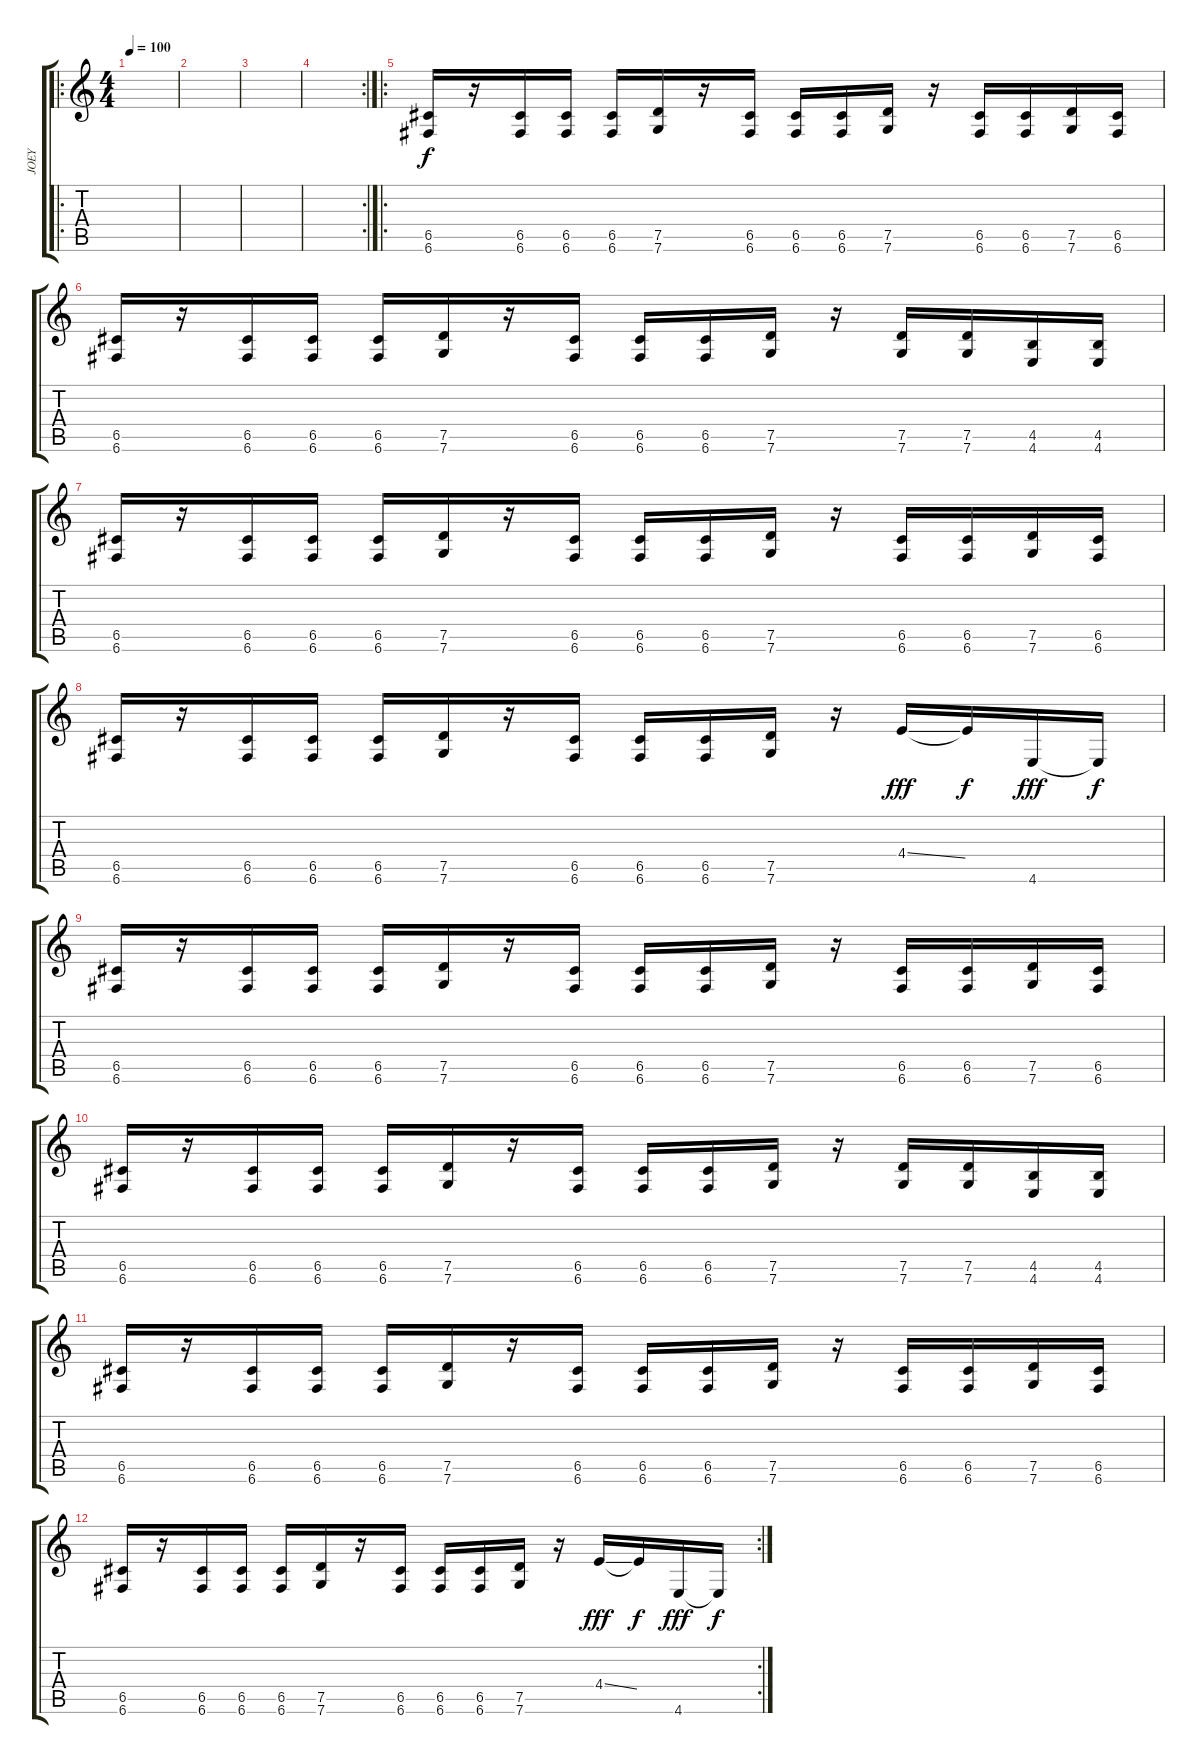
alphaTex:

\track ("JOEY" "JOEY") {instrument distortionguitar}
\staff {score tabs}
\tuning (D4 A3 F3 C3 G2 C2) {hide}
\ro
\ts (4 4)
\tempo 100
\clef g2
\ks c
|
|
|
\rc 2
|
\ro
(6.5 6.6).16 r.16 (6.5 6.6).16 (6.5 6.6).16 (6.5 6.6).16 (7.5 7.6).16 r.16 (6.5 6.6).16 (6.5 6.6).16 (6.5 6.6).16 (7.5 7.6).16 r.16 (6.5 6.6).16 (6.5 6.6).16 (7.5 7.6).16 (6.5 6.6).16 |
(6.5 6.6).16 r.16 (6.5 6.6).16 (6.5 6.6).16 (6.5 6.6).16 (7.5 7.6).16 r.16 (6.5 6.6).16 (6.5 6.6).16 (6.5 6.6).16 (7.5 7.6).16 r.16 (7.5 7.6).16 (7.5 7.6).16 (4.5 4.6).16 (4.5 4.6).16 |
(6.5 6.6).16 r.16 (6.5 6.6).16 (6.5 6.6).16 (6.5 6.6).16 (7.5 7.6).16 r.16 (6.5 6.6).16 (6.5 6.6).16 (6.5 6.6).16 (7.5 7.6).16 r.16 (6.5 6.6).16 (6.5 6.6).16 (7.5 7.6).16 (6.5 6.6).16 |
(6.5 6.6).16 r.16 (6.5 6.6).16 (6.5 6.6).16 (6.5 6.6).16 (7.5 7.6).16 r.16 (6.5 6.6).16 (6.5 6.6).16 (6.5 6.6).16 (7.5 7.6).16 r.16 4.4{ss}.16{dy fff} 4.4{t}.16{dy f} 4.6.16{dy fff} 4.6{t}.16{dy f} |
(6.5 6.6).16 r.16 (6.5 6.6).16 (6.5 6.6).16 (6.5 6.6).16 (7.5 7.6).16 r.16 (6.5 6.6).16 (6.5 6.6).16 (6.5 6.6).16 (7.5 7.6).16 r.16 (6.5 6.6).16 (6.5 6.6).16 (7.5 7.6).16 (6.5 6.6).16 |
(6.5 6.6).16 r.16 (6.5 6.6).16 (6.5 6.6).16 (6.5 6.6).16 (7.5 7.6).16 r.16 (6.5 6.6).16 (6.5 6.6).16 (6.5 6.6).16 (7.5 7.6).16 r.16 (7.5 7.6).16 (7.5 7.6).16 (4.5 4.6).16 (4.5 4.6).16 |
(6.5 6.6).16 r.16 (6.5 6.6).16 (6.5 6.6).16 (6.5 6.6).16 (7.5 7.6).16 r.16 (6.5 6.6).16 (6.5 6.6).16 (6.5 6.6).16 (7.5 7.6).16 r.16 (6.5 6.6).16 (6.5 6.6).16 (7.5 7.6).16 (6.5 6.6).16 |
\rc 2
(6.5 6.6).16 r.16 (6.5 6.6).16 (6.5 6.6).16 (6.5 6.6).16 (7.5 7.6).16 r.16 (6.5 6.6).16 (6.5 6.6).16 (6.5 6.6).16 (7.5 7.6).16 r.16 4.4{ss}.16{dy fff} 4.4{t}.16{dy f} 4.6.16{dy fff} 4.6{t}.16{dy f}
